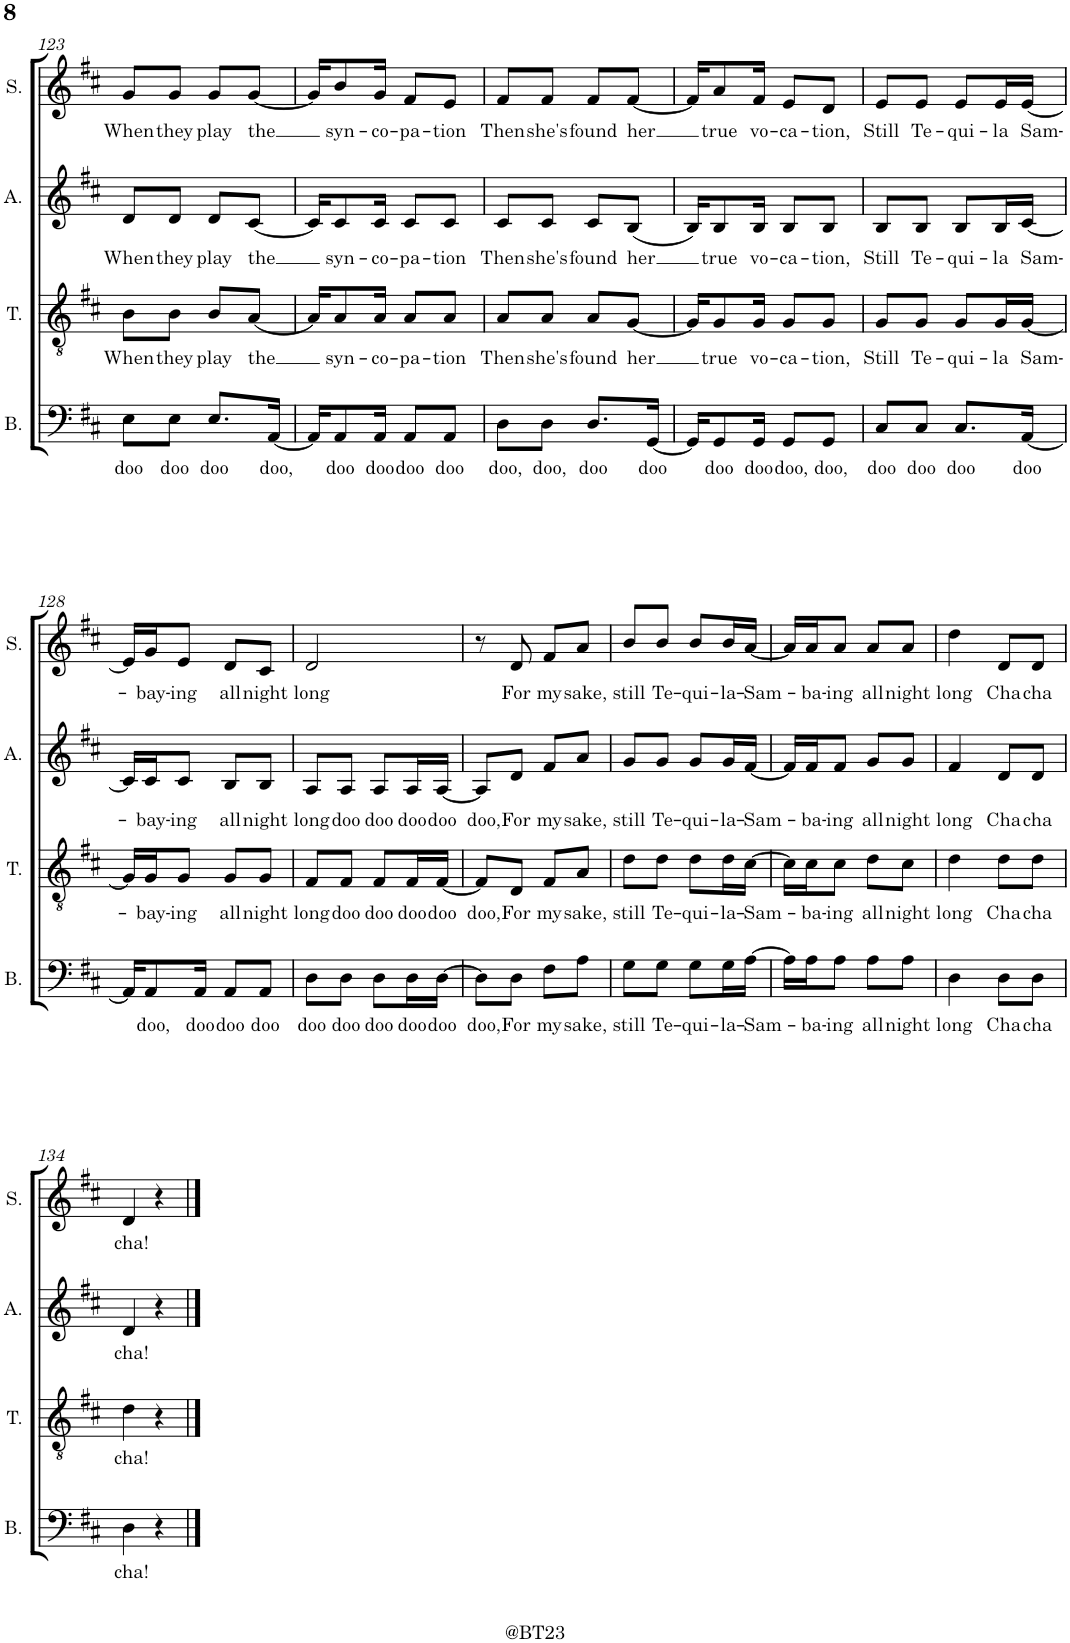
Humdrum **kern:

**kern	**text	**kern	**text	**kern	**text	**kern	**text
*part4	*part4	*part3	*part3	*part2	*part2	*part1	*part1
*staff4	*staff4	*staff3	*staff3	*staff2	*staff2	*staff1	*staff1
*I"Bass	*	*I"Tenor	*	*I"Alto	*	*I"Soprano	*
*I'B.	*	*I'T.	*	*I'A.	*	*I'S.	*
!!LO:PB:g=z
*clefF4	*	*clefGv2	*	*clefG2	*	*clefG2	*
*k[f#c#]	*	*k[f#c#]	*	*k[f#c#]	*	*k[f#c#]	*
*M2/4	*	*M2/4	*	*M2/4	*	*M2/4	*
=123	=123	=123	=123	=123	=123	=123	=123
!	!LO:LY:b	!	!LO:LY:b	!	!LO:LY:b	!	!LO:LY:b
8E\L	-doo	8B\L	When	8d/L	When	8g/L	When
!	!LO:LY:b	!	!LO:LY:b	!	!LO:LY:b	!	!LO:LY:b
8E\J	doo	8B\J	they	8d/J	they	8g/J	they
!	!LO:LY:b	!	!LO:LY:b	!	!LO:LY:b	!	!LO:LY:b
8.E/L	doo	8B/L	play	8d/L	play	8g/L	play
!	!	!	!LO:LY:b	!	!LO:LY:b	!	!LO:LY:b
.	.	[8A/J	the	[8c#/J	the	[8g/J	the
!	!LO:LY:b	!	!	!	!	!	!
[16AA/Jk	doo,	.	.	.	.	.	.
=124	=124	=124	=124	=124	=124	=124	=124
16AA/KL]	.	16A/KL]	.	16c#/KL]	.	16g/KL]	.
!	!LO:LY:b	!	!LO:LY:b	!	!LO:LY:b	!	!LO:LY:b
8AA/	doo	8A/	syn-	8c#/	syn-	8b/	syn-
!	!LO:LY:b	!	!LO:LY:b	!	!LO:LY:b	!	!LO:LY:b
16AA/Jk	-doo	16A/Jk	-co-	16c#/Jk	-co-	16g/Jk	-co-
!	!LO:LY:b	!	!LO:LY:b	!	!LO:LY:b	!	!LO:LY:b
8AA/L	doo	8A/L	-pa-	8c#/L	-pa-	8f#/L	-pa-
!	!LO:LY:b	!	!LO:LY:b	!	!LO:LY:b	!	!LO:LY:b
8AA/J	doo	8A/J	-tion	8c#/J	-tion	8e/J	-tion
=125	=125	=125	=125	=125	=125	=125	=125
!	!LO:LY:b	!	!LO:LY:b	!	!LO:LY:b	!	!LO:LY:b
8D\L	doo,	8A/L	Then	8c#/L	Then	8f#/L	Then
!	!LO:LY:b	!	!LO:LY:b	!	!LO:LY:b	!	!LO:LY:b
8D\J	doo,	8A/J	she's	8c#/J	she's	8f#/J	she's
!	!LO:LY:b	!	!LO:LY:b	!	!LO:LY:b	!	!LO:LY:b
8.D/L	doo	8A/L	found	8c#/L	found	8f#/L	found
!	!	!	!LO:LY:b	!	!LO:LY:b	!	!LO:LY:b
.	.	[8G/J	her	(8B/J	her	[8f#/J	her
!	!LO:LY:b	!	!	!	!	!	!
[16GG/Jk	doo	.	.	.	.	.	.
=126	=126	=126	=126	=126	=126	=126	=126
16GG/KL]	.	16G/KL]	.	16B/KL)	.	16f#/KL]	.
!	!LO:LY:b	!	!LO:LY:b	!	!LO:LY:b	!	!LO:LY:b
8GG/	doo	8G/	true	8B/	true	8a/	true
!	!LO:LY:b	!	!LO:LY:b	!	!LO:LY:b	!	!LO:LY:b
16GG/Jk	doo	16G/Jk	vo-	16B/Jk	vo-	16f#/Jk	vo-
!	!LO:LY:b	!	!LO:LY:b	!	!LO:LY:b	!	!LO:LY:b
8GG/L	doo,	8G/L	-ca-	8B/L	-ca-	8e/L	-ca-
!	!LO:LY:b	!	!LO:LY:b	!	!LO:LY:b	!	!LO:LY:b
8GG/J	doo,	8G/J	-tion,	8B/J	-tion,	8d/J	-tion,
=127	=127	=127	=127	=127	=127	=127	=127
!	!LO:LY:b	!	!LO:LY:b	!	!LO:LY:b	!	!LO:LY:b
8C#/L	doo	8G/L	Still	8B/L	Still	8e/L	Still
!	!LO:LY:b	!	!LO:LY:b	!	!LO:LY:b	!	!LO:LY:b
8C#/J	doo	8G/J	Te-	8B/J	Te-	8e/J	Te-
!	!LO:LY:b	!	!LO:LY:b	!	!LO:LY:b	!	!LO:LY:b
8.C#/L	-doo	8G/L	-qui-	8B/L	-qui-	8e/L	-qui-
!	!	!	!LO:LY:b	!	!LO:LY:b	!	!LO:LY:b
.	.	16G/L	-la	16B/L	-la	16e/L	-la
!	!LO:LY:b	!	!LO:LY:b	!	!LO:LY:b	!	!LO:LY:b
[16AA/Jk	doo	[16G/JJ	Sam-	[16c#/JJ	Sam-	[16e/JJ	Sam-
!!LO:LB:g=z
=128	=128	=128	=128	=128	=128	=128	=128
16AA/KL]	.	16G/LL]	.	16c#/LL]	.	16e/LL]	.
!	!LO:LY:b	!	!LO:LY:b	!	!LO:LY:b	!	!LO:LY:b
8AA/	doo,	16G/J	-bay-	16c#/J	-bay-	16g/J	-bay-
!	!	!	!LO:LY:b	!	!LO:LY:b	!	!LO:LY:b
.	.	8G/J	-ing	8c#/J	-ing	8e/J	-ing
!	!LO:LY:b	!	!	!	!	!	!
16AA/Jk	doo	.	.	.	.	.	.
!	!LO:LY:b	!	!LO:LY:b	!	!LO:LY:b	!	!LO:LY:b
8AA/L	doo	8G/L	all	8B/L	all	8d/L	all
!	!LO:LY:b	!	!LO:LY:b	!	!LO:LY:b	!	!LO:LY:b
8AA/J	-doo	8G/J	night	8B/J	night	8c#/J	night
=129	=129	=129	=129	=129	=129	=129	=129
!	!LO:LY:b	!	!LO:LY:b	!	!LO:LY:b	!	!LO:LY:b
8D\L	doo	8F#/L	long	8A/L	long	2d/	long
!	!LO:LY:b	!	!LO:LY:b	!	!LO:LY:b	!	!
8D\J	doo	8F#/J	doo	8A/J	doo	.	.
!	!LO:LY:b	!	!LO:LY:b	!	!LO:LY:b	!	!
8D\L	-doo	8F#/L	-doo	8A/L	-doo	.	.
!	!LO:LY:b	!	!LO:LY:b	!	!LO:LY:b	!	!
16D\L	doo	16F#/L	doo	16A/L	doo	.	.
!	!LO:LY:b	!	!LO:LY:b	!	!LO:LY:b	!	!
[16D\JJ	doo	[16F#/JJ	doo	[16A/JJ	doo	.	.
=130	=130	=130	=130	=130	=130	=130	=130
!	!LO:LY:b	!	!LO:LY:b	!	!LO:LY:b	!	!
8D\L]	doo,	8F#/L]	doo,	8A/L]	doo,	8r	.
!	!LO:LY:b	!	!LO:LY:b	!	!LO:LY:b	!	!LO:LY:b
8D\J	For	8D/J	For	8d/J	For	8d/	For
!	!LO:LY:b	!	!LO:LY:b	!	!LO:LY:b	!	!LO:LY:b
8F#\L	my	8F#/L	my	8f#/L	my	8f#/L	my
!	!LO:LY:b	!	!LO:LY:b	!	!LO:LY:b	!	!LO:LY:b
8A\J	sake,	8A/J	sake,	8a/J	sake,	8a/J	sake,
=131	=131	=131	=131	=131	=131	=131	=131
!	!LO:LY:b	!	!LO:LY:b	!	!LO:LY:b	!	!LO:LY:b
8G\L	still	8d\L	still	8g/L	still	8b/L	still
!	!LO:LY:b	!	!LO:LY:b	!	!LO:LY:b	!	!LO:LY:b
8G\J	Te-	8d\J	Te-	8g/J	Te-	8b/J	Te-
!	!LO:LY:b	!	!LO:LY:b	!	!LO:LY:b	!	!LO:LY:b
8G\L	-qui-	8d\L	-qui-	8g/L	-qui-	8b/L	-qui-
!	!LO:LY:b	!	!LO:LY:b	!	!LO:LY:b	!	!LO:LY:b
16G\L	-la-	16d\L	-la-	16g/L	-la-	16b/L	-la-
!	!LO:LY:b	!	!LO:LY:b	!	!LO:LY:b	!	!LO:LY:b
[16A\JJ	-Sam-	[16c#\JJ	-Sam-	[16f#/JJ	-Sam-	[16a/JJ	-Sam-
=132	=132	=132	=132	=132	=132	=132	=132
16A\LL]	.	16c#\LL]	.	16f#/LL]	.	16a/LL]	.
!	!LO:LY:b	!	!LO:LY:b	!	!LO:LY:b	!	!LO:LY:b
16A\J	-ba-	16c#\J	-ba-	16f#/J	-ba-	16a/J	-ba-
!	!LO:LY:b	!	!LO:LY:b	!	!LO:LY:b	!	!LO:LY:b
8A\J	-ing	8c#\J	-ing	8f#/J	-ing	8a/J	-ing
!	!LO:LY:b	!	!LO:LY:b	!	!LO:LY:b	!	!LO:LY:b
8A\L	all	8d\L	all	8g/L	all	8a/L	all
!	!LO:LY:b	!	!LO:LY:b	!	!LO:LY:b	!	!LO:LY:b
8A\J	night	8c#\J	night	8g/J	night	8a/J	night
=133	=133	=133	=133	=133	=133	=133	=133
!	!LO:LY:b	!	!LO:LY:b	!	!LO:LY:b	!	!LO:LY:b
4D\	long	4d\	long	4f#/	long	4dd\	long
!	!LO:LY:b	!	!LO:LY:b	!	!LO:LY:b	!	!LO:LY:b
8D\L	Cha	8d\L	Cha	8d/L	Cha	8d/L	Cha
!	!LO:LY:b	!	!LO:LY:b	!	!LO:LY:b	!	!LO:LY:b
8D\J	cha	8d\J	cha	8d/J	cha	8d/J	cha
!!LO:LB:g=z
=134	=134	=134	=134	=134	=134	=134	=134
!	!LO:LY:b	!	!LO:LY:b	!	!LO:LY:b	!	!LO:LY:b
4D\	cha!	4d\	cha!	4d/	cha!	4d/	cha!
4r	.	4r	.	4r	.	4r	.
==	==	==	==	==	==	==	==
*-	*-	*-	*-	*-	*-	*-	*-
